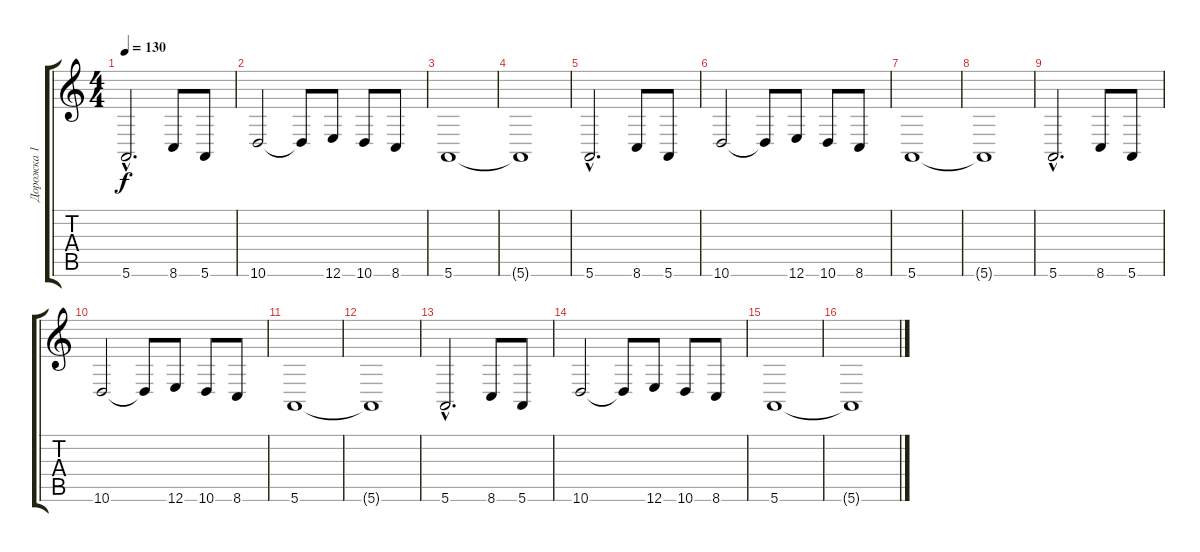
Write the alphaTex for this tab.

\track ("Дорожка 1" "Дорожка 1") {instrument lead2sawtooth}
\staff {score tabs}
\tuning (E4 B3 G3 D3 A2 E2) {hide}
\ts (4 4)
\tempo 130
\clef g2
\ks c
5.6{hac}.2{d dy f instrument lead2sawtooth} 8.6.8 5.6.8 |
10.6.2 10.6{t}.8 12.6.8 10.6.8 8.6.8 |
5.6.1 |
5.6{t}.1 |
5.6{hac}.2{d} 8.6.8 5.6.8 |
10.6.2 10.6{t}.8 12.6.8 10.6.8 8.6.8 |
5.6.1 |
5.6{t}.1 |
5.6{hac}.2{d} 8.6.8 5.6.8 |
10.6.2 10.6{t}.8 12.6.8 10.6.8 8.6.8 |
5.6.1 |
5.6{t}.1 |
5.6{hac}.2{d} 8.6.8 5.6.8 |
10.6.2 10.6{t}.8 12.6.8 10.6.8 8.6.8 |
5.6.1 |
5.6{t}.1
